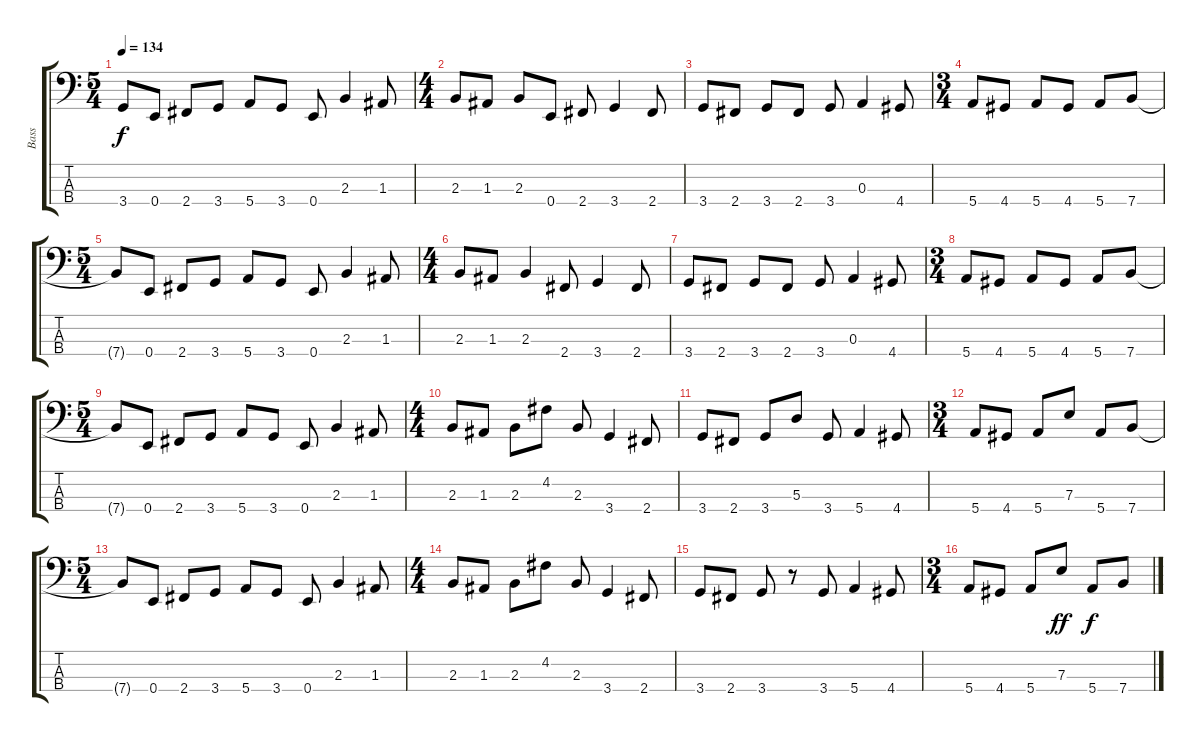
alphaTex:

\track ("Bass" "Bass") {instrument electricbasspick}
\staff {score tabs}
\tuning (G2 D2 A1 E1) {hide}
\ts (5 4)
\section ("" "")
\tempo 134
\clef f4
\ks c
3.4.8{dy f} 0.4.8 2.4.8 3.4.8 5.4.8 3.4.8 0.4.8 2.3.4 1.3.8 |
\ts (4 4)
2.3.8 1.3.8 2.3.8 0.4.8 2.4.8 3.4.4 2.4.8 |
3.4.8 2.4.8 3.4.8 2.4.8 3.4.8 0.3.4 4.4.8 |
\ts (3 4)
5.4.8 4.4.8 5.4.8 4.4.8 5.4.8 7.4.8 |
\ts (5 4)
7.4{t}.8 0.4.8 2.4.8 3.4.8 5.4.8 3.4.8 0.4.8 2.3.4 1.3.8 |
\ts (4 4)
2.3.8 1.3.8 2.3.4 2.4.8 3.4.4 2.4.8 |
3.4.8 2.4.8 3.4.8 2.4.8 3.4.8 0.3.4 4.4.8 |
\ts (3 4)
5.4.8 4.4.8 5.4.8 4.4.8 5.4.8 7.4.8 |
\ts (5 4)
7.4{t}.8 0.4.8 2.4.8 3.4.8 5.4.8 3.4.8 0.4.8 2.3.4 1.3.8 |
\ts (4 4)
2.3.8 1.3.8 2.3.8 4.2.8 2.3.8 3.4.4 2.4.8 |
3.4.8 2.4.8 3.4.8 5.3.8 3.4.8 5.4.4 4.4.8 |
\ts (3 4)
5.4.8 4.4.8 5.4.8 7.3.8 5.4.8 7.4.8 |
\ts (5 4)
7.4{t}.8 0.4.8 2.4.8 3.4.8 5.4.8 3.4.8 0.4.8 2.3.4 1.3.8 |
\ts (4 4)
2.3.8 1.3.8 2.3.8 4.2.8 2.3.8 3.4.4 2.4.8 |
3.4.8 2.4.8 3.4.8 r.8 3.4.8 5.4.4 4.4.8 |
\ts (3 4)
5.4.8 4.4.8 5.4.8 7.3.8{dy ff} 5.4.8{dy f} 7.4.8
